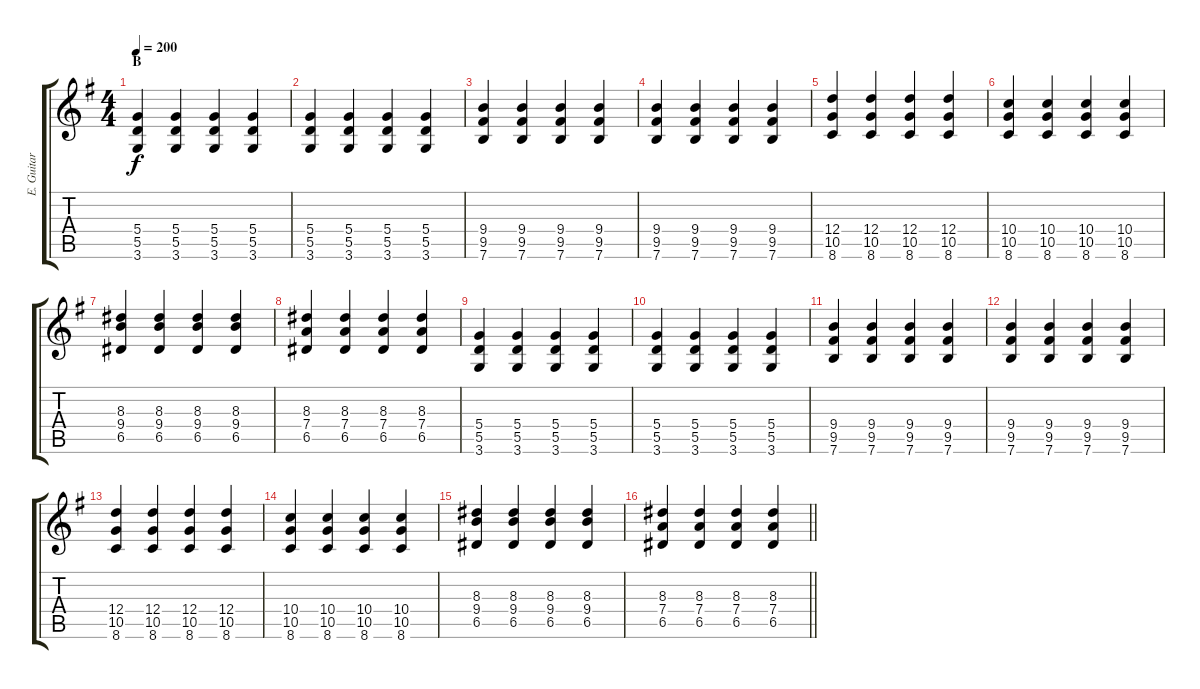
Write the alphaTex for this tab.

\track ("E. Guitar II" "E. Guitar ") {instrument overdrivenguitar}
\staff {score tabs}
\tuning (E4 B3 G3 D3 A2 E2) {hide}
\ts (4 4)
\section ("" "B")
\tempo 200
\clef g2
\ks g
(5.4 5.5 3.6).4{dy f} (5.4 5.5 3.6).4 (5.4 5.5 3.6).4 (5.4 5.5 3.6).4 |
(5.4 5.5 3.6).4 (5.4 5.5 3.6).4 (5.4 5.5 3.6).4 (5.4 5.5 3.6).4 |
(9.4 9.5 7.6).4 (9.4 9.5 7.6).4 (9.4 9.5 7.6).4 (9.4 9.5 7.6).4 |
(9.4 9.5 7.6).4 (9.4 9.5 7.6).4 (9.4 9.5 7.6).4 (9.4 9.5 7.6).4 |
(12.4 10.5 8.6).4 (12.4 10.5 8.6).4 (12.4 10.5 8.6).4 (12.4 10.5 8.6).4 |
(10.4 10.5 8.6).4 (10.4 10.5 8.6).4 (10.4 10.5 8.6).4 (10.4 10.5 8.6).4 |
(8.3 9.4 6.5).4 (8.3 9.4 6.5).4 (8.3 9.4 6.5).4 (8.3 9.4 6.5).4 |
(8.3 7.4 6.5).4 (8.3 7.4 6.5).4 (8.3 7.4 6.5).4 (8.3 7.4 6.5).4 |
(5.4 5.5 3.6).4 (5.4 5.5 3.6).4 (5.4 5.5 3.6).4 (5.4 5.5 3.6).4 |
(5.4 5.5 3.6).4 (5.4 5.5 3.6).4 (5.4 5.5 3.6).4 (5.4 5.5 3.6).4 |
(9.4 9.5 7.6).4 (9.4 9.5 7.6).4 (9.4 9.5 7.6).4 (9.4 9.5 7.6).4 |
(9.4 9.5 7.6).4 (9.4 9.5 7.6).4 (9.4 9.5 7.6).4 (9.4 9.5 7.6).4 |
(12.4 10.5 8.6).4 (12.4 10.5 8.6).4 (12.4 10.5 8.6).4 (12.4 10.5 8.6).4 |
(10.4 10.5 8.6).4 (10.4 10.5 8.6).4 (10.4 10.5 8.6).4 (10.4 10.5 8.6).4 |
(8.3 9.4 6.5).4 (8.3 9.4 6.5).4 (8.3 9.4 6.5).4 (8.3 9.4 6.5).4 |
\barLineRight lightlight
(8.3 7.4 6.5).4 (8.3 7.4 6.5).4 (8.3 7.4 6.5).4 (8.3 7.4 6.5).4
